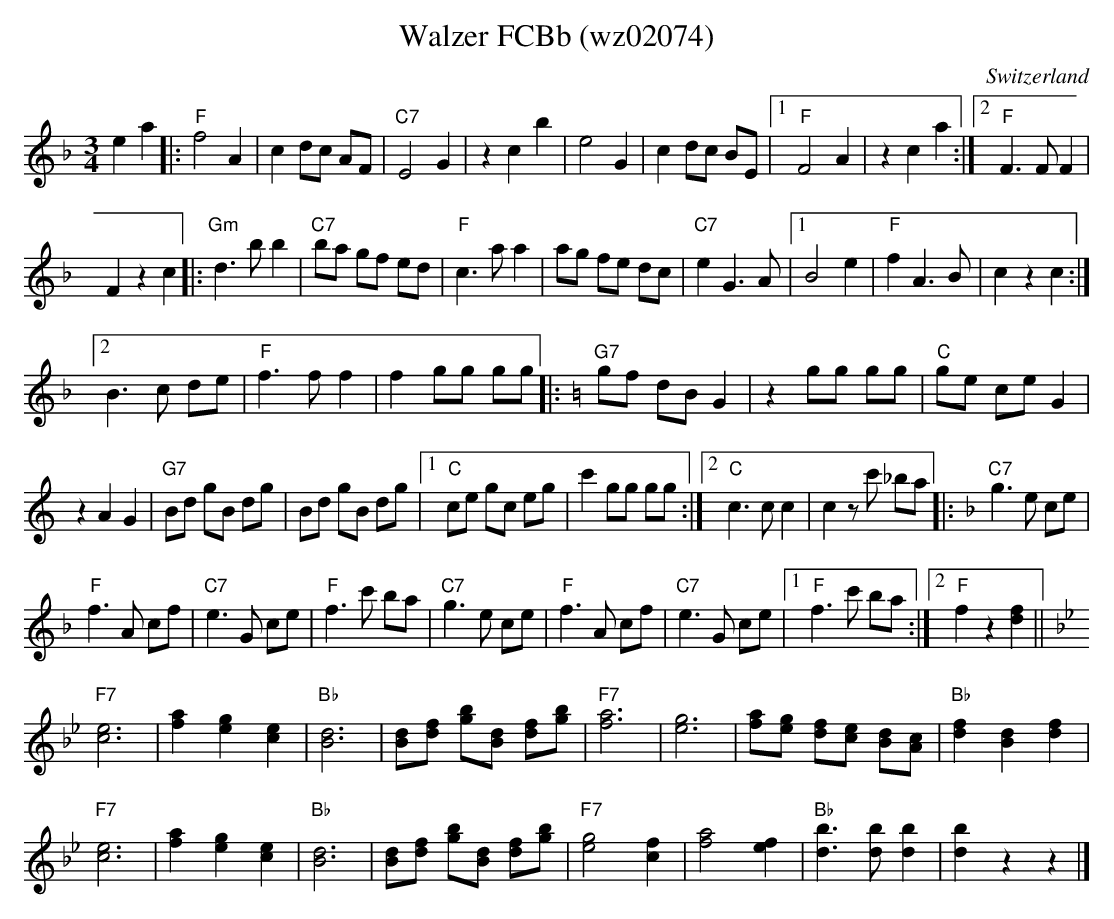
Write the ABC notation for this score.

X:1
T:Walzer FCBb (wz02074)
O:Switzerland
M:3/4
L:1/4
K:F major
ea |: "F"f2A | c d/c/ A/F/ | "C7"E2G | zcb | e2G | c d/c/ B/E/ |1 "F"F2A | zca :|2 "F"F>FF |
Fzc |: "Gm"d>bb | "C7"b/a/ g/f/ e/d/ | "F"c>aa | a/g/ f/e/ d/c/ | "C7"eG>A |1 B2e | "F"fA>B | czc :|2
B>c d/e/ | "F"f>ff | f g/g/ g/g/ |: [K:C] [L:1/8] "G7"gf dBG2 | z2gg gg | "C"ge ceG2 |
z2A2G2 | "G7"Bd gB dg | Bd gB dg |1 "C"ce gc eg | c'2gg gg :|2 "C"c3cc2 |  c2z c' _ba |: [K:F] "C7"g3e ce |
"F"f3A cf | "C7"e3G ce | "F"f3c' ba | "C7"g3e ce | "F"f3A cf |  "C7"e3G ce |1 "F"f3c' ba :|2 "F"f2z2 [d2f2] || [K:Bb]
[L:1/4] "F7"[c3e3] | [fa] [eg] [ce] | "Bb"[B3d3] | [B/d/][d/f/] [g/b/][B/d/] [d/f/][g/b/] | "F7"[f3a3] | [e3g3] | [f/a/][e/g/] [d/f/][c/e/] [B/d/][A/c/] | "Bb"[df][Bd] [df] |
"F7"[c3e3] | [fa][eg][ce] | "Bb"[B3d3] | [B/d/][d/f/] [g/b/][B/d/] [d/f/][g/b/] | "F7"[e2g2][cf] | [f2a2] [ef] | "Bb"[db]>[db] [db] | [db]zz |]
